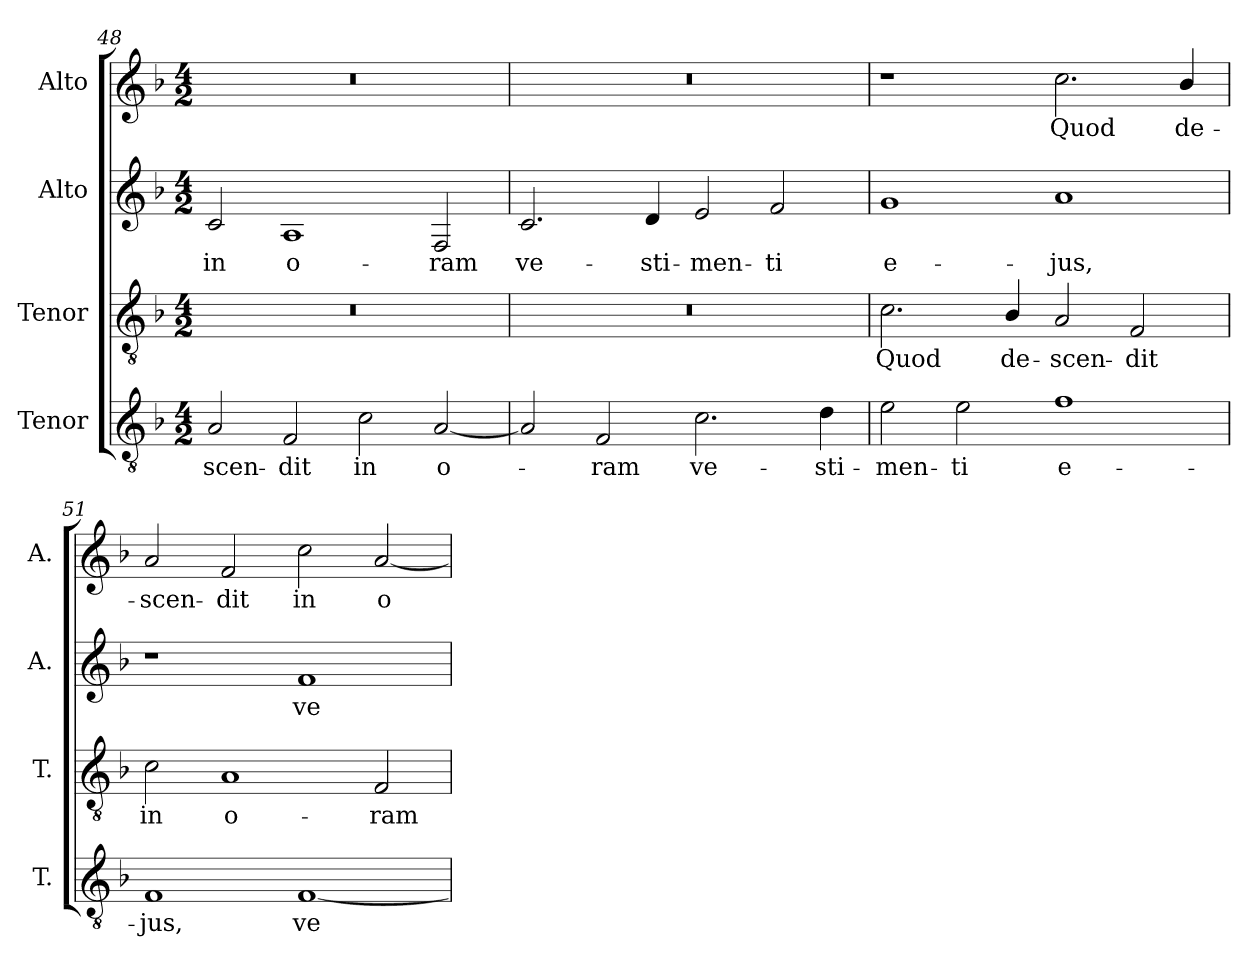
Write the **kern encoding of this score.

**kern	**text	**kern	**text	**kern	**text	**kern	**text
*part4	*part4	*part3	*part3	*part2	*part2	*part1	*part1
*staff4	*staff4	*staff3	*staff3	*staff2	*staff2	*staff1	*staff1
*I"Tenor	*	*I"Tenor	*	*I"Alto	*	*I"Alto	*
*I'T.	*	*I'T.	*	*I'A.	*	*I'A.	*
*clefGv2	*	*clefGv2	*	*clefG2	*	*clefG2	*
*ITrd7c12	*	*ITrd7c12	*	*	*	*	*
*k[b-]	*	*k[b-]	*	*k[b-]	*	*k[b-]	*
*F:	*	*F:	*	*F:	*	*F:	*
*M4/2	*	*M4/2	*	*M4/2	*	*M4/2	*
=48	=48	=48	=48	=48	=48	=48	=48
!	!LO:LY:b:color=#000000	!LO:N:vis=1	!	!	!	!	!
!	!	!	!	!	!LO:LY:b:color=#000000	!LO:N:vis=1	!
2AAi/	-scen-	0r	.	2ci/	in	0r	.
!	!LO:LY:b:color=#000000	!	!	!	!	!	!
!	!	!	!	!	!LO:LY:b:color=#000000	!	!
2FFi/	-dit	.	.	1Ai	o-	.	.
!	!LO:LY:b:color=#000000	!	!	!	!	!	!
2Ci\	in	.	.	.	.	.	.
!	!LO:LY:b:color=#000000	!	!	!	!	!	!
!	!	!	!	!	!LO:LY:b:color=#000000	!	!
[2AAi/	o-	.	.	2Fi/	-ram	.	.
=49	=49	=49	=49	=49	=49	=49	=49
!	!	!LO:N:vis=1	!	!	!	!	!
!	!	!	!	!	!LO:LY:b:color=#000000	!LO:N:vis=1	!
2AAi/]	.	0r	.	2.ci/	ve-	0r	.
!	!LO:LY:b:color=#000000	!	!	!	!	!	!
2FFi/	-ram	.	.	.	.	.	.
!	!	!	!	!	!LO:LY:b:color=#000000	!	!
.	.	.	.	4di/	-sti-	.	.
!	!LO:LY:b:color=#000000	!	!	!	!	!	!
!	!	!	!	!	!LO:LY:b:color=#000000	!	!
2.Ci\	ve-	.	.	2ei/	-men-	.	.
!	!	!	!	!	!LO:LY:b:color=#000000	!	!
.	.	.	.	2fi/	-ti	.	.
!	!LO:LY:b:color=#000000	!	!	!	!	!	!
4Di\	-sti-	.	.	.	.	.	.
=50	=50	=50	=50	=50	=50	=50	=50
!	!LO:LY:b:color=#000000	!	!	!	!	!	!
!	!	!	!LO:LY:b:color=#000000	!	!	!	!
!	!	!	!	!	!LO:LY:b:color=#000000	!	!
2Ei\	-men-	2.Ci\	Quod	1gi	e-	1r	.
!	!LO:LY:b:color=#000000	!	!	!	!	!	!
2Ei\	-ti	.	.	.	.	.	.
!	!	!	!LO:LY:b:color=#000000	!	!	!	!
.	.	4BB-i/	de-	.	.	.	.
!	!LO:LY:b:color=#000000	!	!	!	!	!	!
!	!	!	!LO:LY:b:color=#000000	!	!	!	!
!	!	!	!	!	!LO:LY:b:color=#000000	!	!
!	!	!	!	!	!	!	!LO:LY:b:color=#000000
1Fi	e-	2AAi/	-scen-	1ai	-jus,	2.cci\	Quod
!	!	!	!LO:LY:b:color=#000000	!	!	!	!
.	.	2FFi/	-dit	.	.	.	.
!	!	!	!	!	!	!	!LO:LY:b:color=#000000
.	.	.	.	.	.	4b-i/	de-
=51	=51	=51	=51	=51	=51	=51	=51
!	!LO:LY:b:color=#000000	!	!	!	!	!	!
!	!	!	!LO:LY:b:color=#000000	!	!	!	!
!	!	!	!	!	!	!	!LO:LY:b:color=#000000
1FFi	-jus,	2Ci\	in	1r	.	2ai/	-scen-
!	!	!	!LO:LY:b:color=#000000	!	!	!	!
!	!	!	!	!	!	!	!LO:LY:b:color=#000000
.	.	1AAi	o-	.	.	2fi/	-dit
!	!LO:LY:b:color=#000000	!	!	!	!	!	!
!	!	!	!	!	!LO:LY:b:color=#000000	!	!
!	!	!	!	!	!	!	!LO:LY:b:color=#000000
[1FFi	ve-	.	.	1fi	ve-	2cci\	in
!	!	!	!LO:LY:b:color=#000000	!	!	!	!
!	!	!	!	!	!	!	!LO:LY:b:color=#000000
.	.	2FFi/	-ram	.	.	[2ai/	o-
=	=	=	=	=	=	=	=
*-	*-	*-	*-	*-	*-	*-	*-
